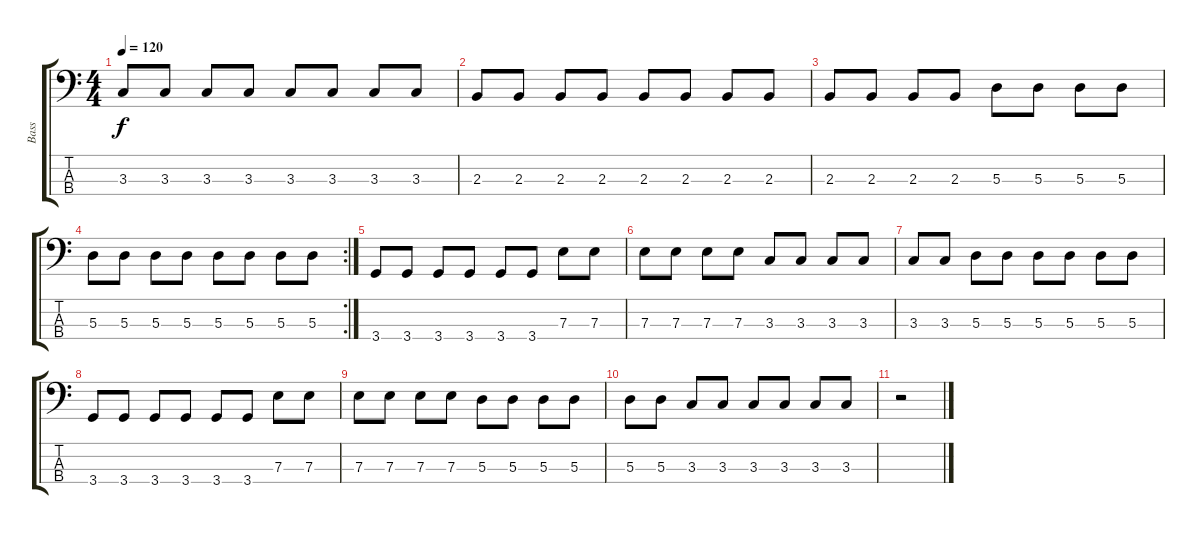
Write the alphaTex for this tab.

\track ("Bass" "Bass") {instrument electricbassfinger}
\staff {score tabs}
\tuning (G2 D2 A1 E1) {hide}
\ts (4 4)
\tempo 120
\clef f4
\ks c
3.3.8{dy f} 3.3.8 3.3.8 3.3.8 3.3.8 3.3.8 3.3.8 3.3.8 |
2.3.8 2.3.8 2.3.8 2.3.8 2.3.8 2.3.8 2.3.8 2.3.8 |
2.3.8 2.3.8 2.3.8 2.3.8 5.3.8 5.3.8 5.3.8 5.3.8 |
\rc 2
5.3.8 5.3.8 5.3.8 5.3.8 5.3.8 5.3.8 5.3.8 5.3.8 |
3.4.8 3.4.8 3.4.8 3.4.8 3.4.8 3.4.8 7.3.8 7.3.8 |
7.3.8 7.3.8 7.3.8 7.3.8 3.3.8 3.3.8 3.3.8 3.3.8 |
3.3.8 3.3.8 5.3.8 5.3.8 5.3.8 5.3.8 5.3.8 5.3.8 |
3.4.8 3.4.8 3.4.8 3.4.8 3.4.8 3.4.8 7.3.8 7.3.8 |
7.3.8 7.3.8 7.3.8 7.3.8 5.3.8 5.3.8 5.3.8 5.3.8 |
5.3.8 5.3.8 3.3.8 3.3.8 3.3.8 3.3.8 3.3.8 3.3.8 |
r.2
